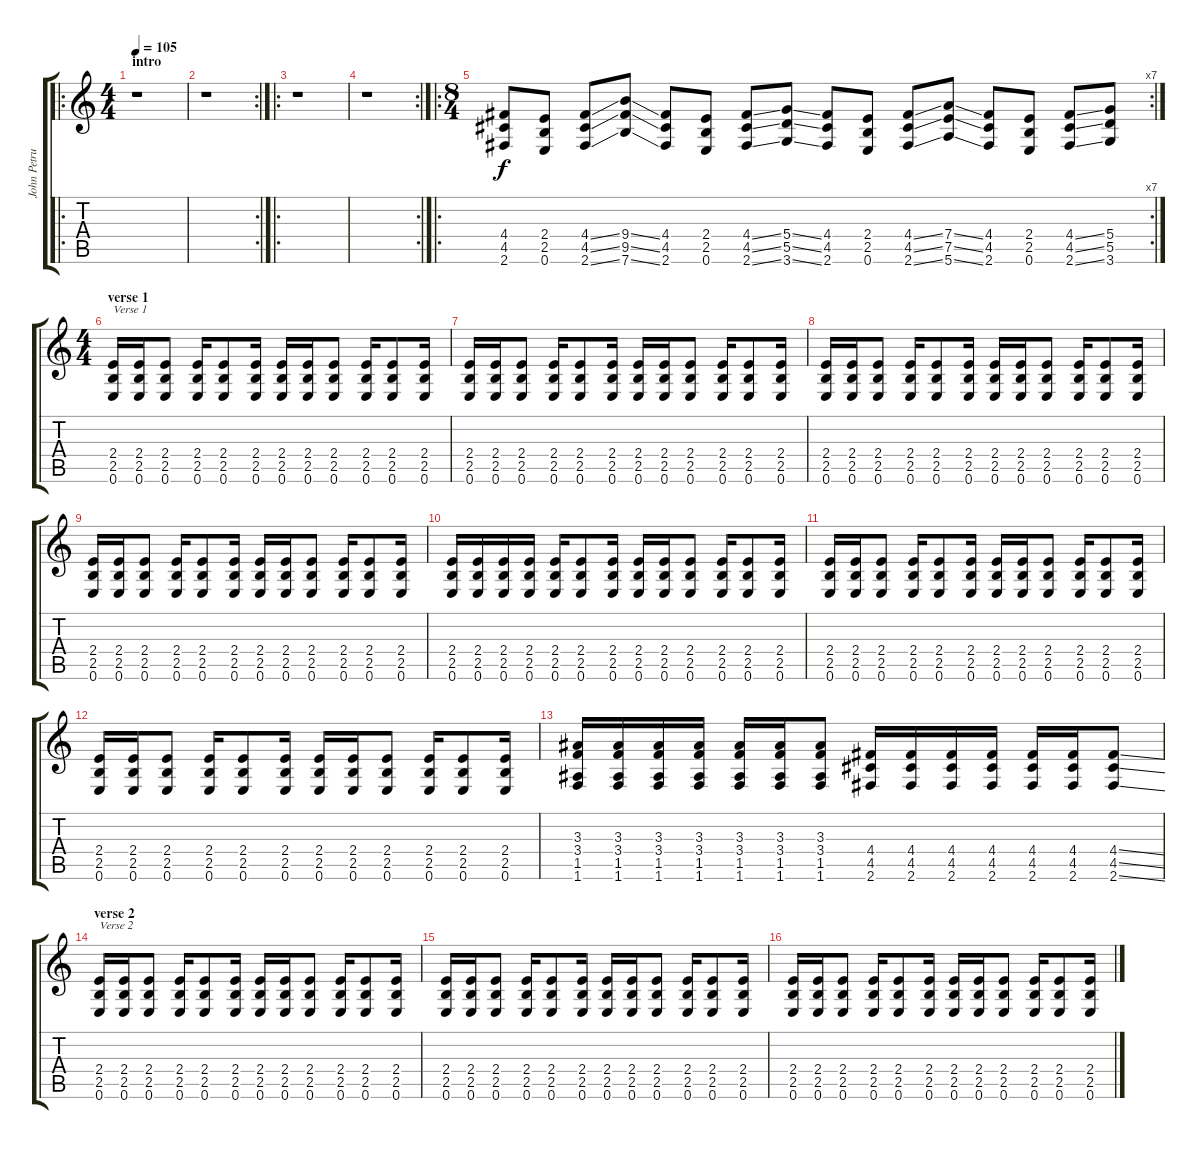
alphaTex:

\track ("John Petrucci" "John Petru") {instrument distortionguitar}
\staff {score tabs}
\tuning (E4 B3 G3 D3 A2 E2) {hide}
\ro
\ts (4 4)
\section ("" "intro")
\tempo 105
\clef g2
\ks c
r.1{dy f instrument distortionguitar} |
\rc 2
r.1 |
\ro
r.1 |
\rc 2
r.1 |
\ro
\rc 7
\ts (8 4)
(4.4 4.5 2.6).8 (2.4 2.5 0.6).8 (4.4{ss} 4.5{ss} 2.6{ss}).8 (9.4{ss} 9.5{ss} 7.6{ss}).8 (4.4 4.5 2.6).8 (2.4 2.5 0.6).8 (4.4{ss} 4.5{ss} 2.6{ss}).8 (5.4{ss} 5.5{ss} 3.6{ss}).8 (4.4 4.5 2.6).8 (2.4 2.5 0.6).8 (4.4{ss} 4.5{ss} 2.6{ss}).8 (7.4{ss} 7.5{ss} 5.6{ss}).8 (4.4 4.5 2.6).8 (2.4 2.5 0.6).8 (4.4{ss} 4.5{ss} 2.6{ss}).8 (5.4 5.5 3.6).8 |
\ts (4 4)
\section ("" "verse 1")
(2.4 2.5 0.6).16{txt "Verse 1"} (2.4 2.5 0.6).16 (2.4 2.5 0.6).8 (2.4 2.5 0.6).16 (2.4 2.5 0.6).8 (2.4 2.5 0.6).16 (2.4 2.5 0.6).16 (2.4 2.5 0.6).16 (2.4 2.5 0.6).8 (2.4 2.5 0.6).16 (2.4 2.5 0.6).8 (2.4 2.5 0.6).16 |
(2.4 2.5 0.6).16 (2.4 2.5 0.6).16 (2.4 2.5 0.6).8 (2.4 2.5 0.6).16 (2.4 2.5 0.6).8 (2.4 2.5 0.6).16 (2.4 2.5 0.6).16 (2.4 2.5 0.6).16 (2.4 2.5 0.6).8 (2.4 2.5 0.6).16 (2.4 2.5 0.6).8 (2.4 2.5 0.6).16 |
(2.4 2.5 0.6).16 (2.4 2.5 0.6).16 (2.4 2.5 0.6).8 (2.4 2.5 0.6).16 (2.4 2.5 0.6).8 (2.4 2.5 0.6).16 (2.4 2.5 0.6).16 (2.4 2.5 0.6).16 (2.4 2.5 0.6).8 (2.4 2.5 0.6).16 (2.4 2.5 0.6).8 (2.4 2.5 0.6).16 |
(2.4 2.5 0.6).16 (2.4 2.5 0.6).16 (2.4 2.5 0.6).8 (2.4 2.5 0.6).16 (2.4 2.5 0.6).8 (2.4 2.5 0.6).16 (2.4 2.5 0.6).16 (2.4 2.5 0.6).16 (2.4 2.5 0.6).8 (2.4 2.5 0.6).16 (2.4 2.5 0.6).8 (2.4 2.5 0.6).16 |
(2.4 2.5 0.6).16 (2.4 2.5 0.6).16 (2.4 2.5 0.6).16 (2.4 2.5 0.6).16 (2.4 2.5 0.6).16 (2.4 2.5 0.6).8 (2.4 2.5 0.6).16 (2.4 2.5 0.6).16 (2.4 2.5 0.6).16 (2.4 2.5 0.6).8 (2.4 2.5 0.6).16 (2.4 2.5 0.6).8 (2.4 2.5 0.6).16 |
(2.4 2.5 0.6).16 (2.4 2.5 0.6).16 (2.4 2.5 0.6).8 (2.4 2.5 0.6).16 (2.4 2.5 0.6).8 (2.4 2.5 0.6).16 (2.4 2.5 0.6).16 (2.4 2.5 0.6).16 (2.4 2.5 0.6).8 (2.4 2.5 0.6).16 (2.4 2.5 0.6).8 (2.4 2.5 0.6).16 |
(2.4 2.5 0.6).16 (2.4 2.5 0.6).16 (2.4 2.5 0.6).8 (2.4 2.5 0.6).16 (2.4 2.5 0.6).8 (2.4 2.5 0.6).16 (2.4 2.5 0.6).16 (2.4 2.5 0.6).16 (2.4 2.5 0.6).8 (2.4 2.5 0.6).16 (2.4 2.5 0.6).8 (2.4 2.5 0.6).16 |
(3.3 3.4 1.5 1.6).16 (3.3 3.4 1.5 1.6).16 (3.3 3.4 1.5 1.6).16 (3.3 3.4 1.5 1.6).16 (3.3 3.4 1.5 1.6).16 (3.3 3.4 1.5 1.6).16 (3.3 3.4 1.5 1.6).8 (4.4 4.5 2.6).16 (4.4 4.5 2.6).16 (4.4 4.5 2.6).16 (4.4 4.5 2.6).16 (4.4 4.5 2.6).16 (4.4 4.5 2.6).16 (4.4{ss} 4.5{ss} 2.6{ss}).8 |
\section ("" "verse 2")
(2.4 2.5 0.6).16{txt "Verse 2"} (2.4 2.5 0.6).16 (2.4 2.5 0.6).8 (2.4 2.5 0.6).16 (2.4 2.5 0.6).8 (2.4 2.5 0.6).16 (2.4 2.5 0.6).16 (2.4 2.5 0.6).16 (2.4 2.5 0.6).8 (2.4 2.5 0.6).16 (2.4 2.5 0.6).8 (2.4 2.5 0.6).16 |
(2.4 2.5 0.6).16 (2.4 2.5 0.6).16 (2.4 2.5 0.6).8 (2.4 2.5 0.6).16 (2.4 2.5 0.6).8 (2.4 2.5 0.6).16 (2.4 2.5 0.6).16 (2.4 2.5 0.6).16 (2.4 2.5 0.6).8 (2.4 2.5 0.6).16 (2.4 2.5 0.6).8 (2.4 2.5 0.6).16 |
(2.4 2.5 0.6).16 (2.4 2.5 0.6).16 (2.4 2.5 0.6).8 (2.4 2.5 0.6).16 (2.4 2.5 0.6).8 (2.4 2.5 0.6).16 (2.4 2.5 0.6).16 (2.4 2.5 0.6).16 (2.4 2.5 0.6).8 (2.4 2.5 0.6).16 (2.4 2.5 0.6).8 (2.4 2.5 0.6).16
